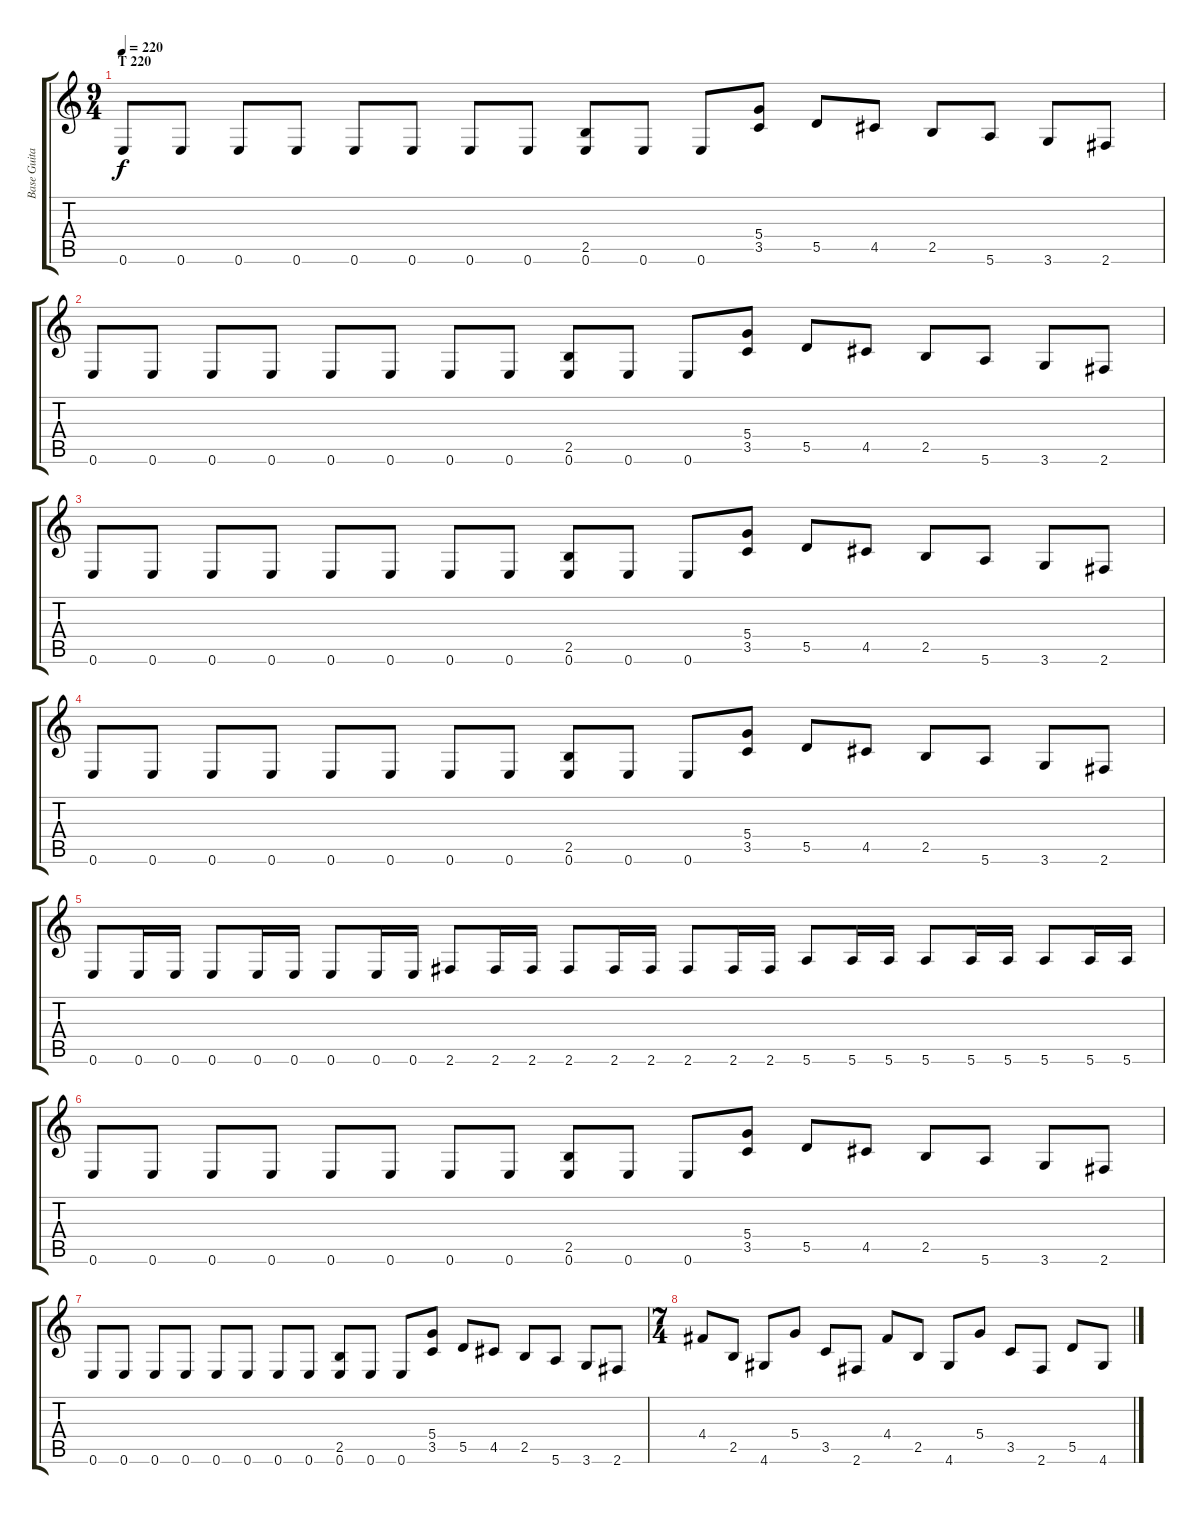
\track ("Base Guitar - Leo" "Base Guita") {instrument distortionguitar}
\staff {score tabs}
\tuning (E4 B3 G3 D3 A2 E2) {hide}
\ts (9 4)
\section ("" "T 220")
\tempo 220
\clef g2
\ks c
0.6.8{dy f} 0.6.8 0.6.8 0.6.8 0.6.8 0.6.8 0.6.8 0.6.8 (2.5 0.6).8 0.6.8 0.6.8 (5.4 3.5).8 5.5.8 4.5.8 2.5.8 5.6.8 3.6.8 2.6.8 |
0.6.8 0.6.8 0.6.8 0.6.8 0.6.8 0.6.8 0.6.8 0.6.8 (2.5 0.6).8 0.6.8 0.6.8 (5.4 3.5).8 5.5.8 4.5.8 2.5.8 5.6.8 3.6.8 2.6.8 |
0.6.8 0.6.8 0.6.8 0.6.8 0.6.8 0.6.8 0.6.8 0.6.8 (2.5 0.6).8 0.6.8 0.6.8 (5.4 3.5).8 5.5.8 4.5.8 2.5.8 5.6.8 3.6.8 2.6.8 |
0.6.8 0.6.8 0.6.8 0.6.8 0.6.8 0.6.8 0.6.8 0.6.8 (2.5 0.6).8 0.6.8 0.6.8 (5.4 3.5).8 5.5.8 4.5.8 2.5.8 5.6.8 3.6.8 2.6.8 |
0.6.8 0.6.16 0.6.16 0.6.8 0.6.16 0.6.16 0.6.8 0.6.16 0.6.16 2.6.8 2.6.16 2.6.16 2.6.8 2.6.16 2.6.16 2.6.8 2.6.16 2.6.16 5.6.8 5.6.16 5.6.16 5.6.8 5.6.16 5.6.16 5.6.8 5.6.16 5.6.16 |
0.6.8 0.6.8 0.6.8 0.6.8 0.6.8 0.6.8 0.6.8 0.6.8 (2.5 0.6).8 0.6.8 0.6.8 (5.4 3.5).8 5.5.8 4.5.8 2.5.8 5.6.8 3.6.8 2.6.8 |
0.6.8 0.6.8 0.6.8 0.6.8 0.6.8 0.6.8 0.6.8 0.6.8 (2.5 0.6).8 0.6.8 0.6.8 (5.4 3.5).8 5.5.8 4.5.8 2.5.8 5.6.8 3.6.8 2.6.8 |
\ts (7 4)
4.4.8 2.5.8 4.6.8 5.4.8 3.5.8 2.6.8 4.4.8 2.5.8 4.6.8 5.4.8 3.5.8 2.6.8 5.5.8 4.6.8
